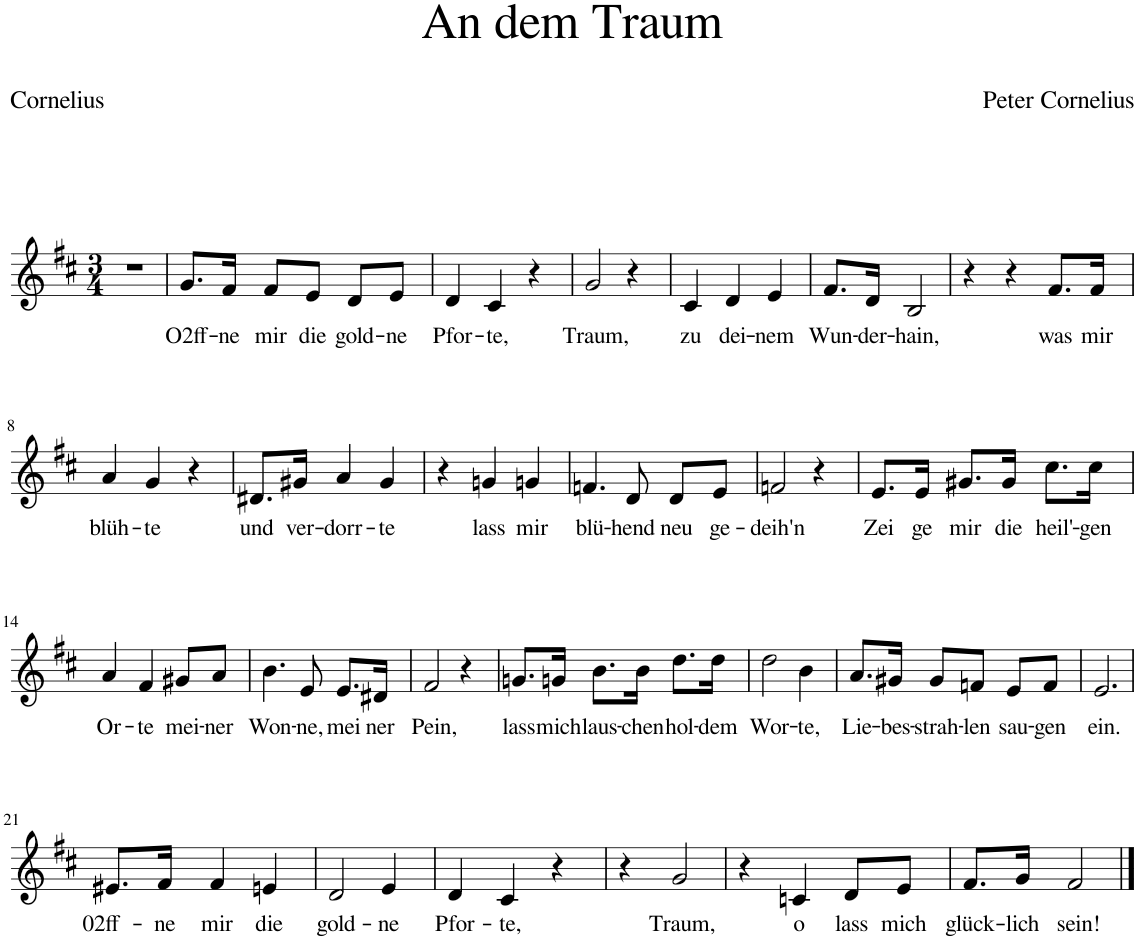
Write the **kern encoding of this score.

**kern	**text
*part1	*part1
*staff1	*staff1
*I"Piano	*
*I'Pno	*
*clefG2	*
*k[f#c#]	*
*M3/4	*
=1	=1
2.r	.
=2	=2
!	!LO:LY:b
8.g/L	O2ff-
!	!LO:LY:b
16f#/Jk	-ne
!	!LO:LY:b
8f#/L	mir
!	!LO:LY:b
8e/J	die
!	!LO:LY:b
8d/L	gold-
!	!LO:LY:b
8e/J	-ne
=3	=3
!	!LO:LY:b
4d/	Pfor-
!	!LO:LY:b
4c#/	-te,
4r	.
=4	=4
!	!LO:LY:b
2g/	Traum,
4r	.
=5	=5
!	!LO:LY:b
4c#/	zu
!	!LO:LY:b
4d/	dei-
!	!LO:LY:b
4e/	-nem
=6	=6
!	!LO:LY:b
8.f#/L	Wun-
!	!LO:LY:b
16d/Jk	-der-
!	!LO:LY:b
2B/	-hain,
=7	=7
4r	.
4r	.
!	!LO:LY:b
8.f#/L	was
!	!LO:LY:b
16f#/Jk	mir
!!LO:LB:g=z
=8	=8
!	!LO:LY:b
4a/	blüh-
!	!LO:LY:b
4g/	-te
4r	.
=9	=9
!	!LO:LY:b
8.d#X/L	und
!	!LO:LY:b
16g#X/Jk	ver-
!	!LO:LY:b
4a/	-dorr-
!	!LO:LY:b
4g#/	-te
=10	=10
4r	.
!	!LO:LY:b
4gn/	lass
!	!LO:LY:b
4gn/	mir
=11	=11
!	!LO:LY:b
4.fn/	blü-
!	!LO:LY:b
8d/	-hend
!	!LO:LY:b
8d/L	neu
!	!LO:LY:b
8e/J	-ge-
=12	=12
!	!LO:LY:b
2fn/	-deih'n
4r	.
=13	=13
!	!LO:LY:b
8.e/L	Zei
!	!LO:LY:b
16e/Jk	-ge
!	!LO:LY:b
8.g#X/L	mir
!	!LO:LY:b
16g#/Jk	die
!	!LO:LY:b
8.cc#\L	heil'-
!	!LO:LY:b
16cc#\Jk	-gen
!!LO:LB:g=z
=14	=14
!	!LO:LY:b
4a/	Or-
!	!LO:LY:b
4f#/	-te
!	!LO:LY:b
8g#X/L	mei-
!	!LO:LY:b
8a/J	-ner
=15	=15
!	!LO:LY:b
4.b\	Won-
!	!LO:LY:b
8e/	-ne,
!	!LO:LY:b
8.e/L	mei
!	!LO:LY:b
16d#X/Jk	-ner
=16	=16
!	!LO:LY:b
2f#/	Pein,
4r	.
=17	=17
!	!LO:LY:b
8.gn/L	lass
!	!LO:LY:b
16gn/Jk	mich
!	!LO:LY:b
8.b\L	laus-
!	!LO:LY:b
16b\Jk	-chen
!	!LO:LY:b
8.dd\L	hol-
!	!LO:LY:b
16dd\Jk	-dem
=18	=18
!	!LO:LY:b
2dd\	Wor-
!	!LO:LY:b
4b\	-te,
=19	=19
!	!LO:LY:b
8.a/L	Lie-
!	!LO:LY:b
16g#X/Jk	-bes-
!	!LO:LY:b
8g#/L	-strah-
!	!LO:LY:b
8fn/J	-len
!	!LO:LY:b
8e/L	sau-
!	!LO:LY:b
8f/J	-gen
=20	=20
!	!LO:LY:b
2.e/	ein.
!!LO:LB:g=z
=21	=21
!	!LO:LY:b
8.e#X/L	02ff-
!	!LO:LY:b
16f#/Jk	-ne
!	!LO:LY:b
4f#/	mir
!	!LO:LY:b
4en/	die
=22	=22
!	!LO:LY:b
2d/	gold-
!	!LO:LY:b
4e/	-ne
=23	=23
!	!LO:LY:b
4d/	Pfor-
!	!LO:LY:b
4c#/	-te,
4r	.
=24	=24
4r	.
!	!LO:LY:b
2g/	Traum,
=25	=25
4r	.
!	!LO:LY:b
4cn/	o
!	!LO:LY:b
8d/L	lass
!	!LO:LY:b
8e/J	mich
=26	=26
!	!LO:LY:b
8.f#/L	glück-
!	!LO:LY:b
16g/Jk	-lich
!	!LO:LY:b
2f#/	sein!
==	==
*-	*-
